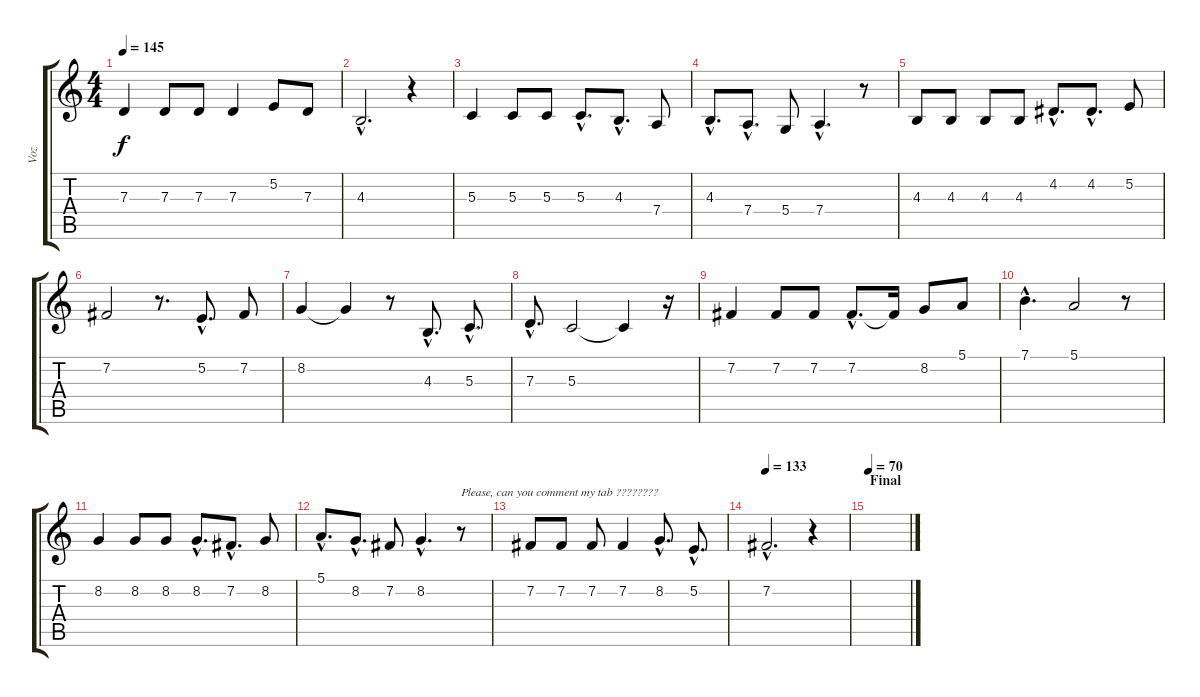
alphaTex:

\track ("Voz" "Voz") {instrument altosax}
\staff {score tabs}
\tuning (E4 B3 G3 D3 A2 E2) {hide}
\ts (4 4)
\tempo 145
\clef g2
\ks c
7.3.4{dy f} 7.3.8 7.3.8 7.3.4 5.2.8 7.3.8 |
4.3{hac}.2{d} r.4 |
5.3.4 5.3.8 5.3.8 5.3{hac}.8{d} 4.3{hac}.8{d} 7.4.8 |
4.3{hac}.8{d} 7.4{hac}.8{d} 5.4.8 7.4{hac}.4{d} r.8 |
4.3.8 4.3.8 4.3.8 4.3.8 4.2{hac}.8{d} 4.2{hac}.8{d} 5.2.8 |
7.2.2 r.8{d} 5.2{hac}.8{d} 7.2.8 |
8.2.4 8.2{t}.4 r.8 4.3{hac}.8{d} 5.3{hac}.8{d} |
7.3{hac}.8{d} 5.3.2 5.3{t}.4 r.16 |
7.2.4 7.2.8 7.2.8 7.2{hac}.8{d} 7.2{t}.16 8.2.8 5.1.8 |
7.1{hac}.4{d} 5.1.2 r.8 |
8.2.4 8.2.8 8.2.8 8.2{hac}.8{d} 7.2{hac}.8{d} 8.2.8 |
5.1{hac}.8{d} 8.2{hac}.8{d} 7.2.8 8.2{hac}.4{d} r.8{txt "Please, can you comment my tab ????????"} |
7.2.8 7.2.8 7.2.8 7.2.4 8.2{hac}.8{d} 5.2{hac}.8{d} |
\tempo 133
7.2{hac}.2{d} r.4 |
\section ("" "Final")
\tempo 70
